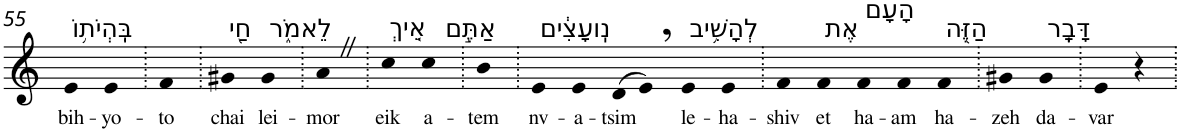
**kern	**text
*part1	*part1
*staff1	*staff1
*I"Piano	*
*I'Pno	*
!!LO:PB:g=z
*clefG2	*
*k[]	*
=55	=55
!LO:TX:a:t=בִּֽהְיֹת֥וֹ	!
!	!LO:LY:b
4e	bih-
!	!LO:LY:b
4e	-yo-
=56.	=56.
!	!LO:LY:b
4f	-to
=57.	=57.
!LO:TX:a:t=חַ֖י	!
!	!LO:LY:b
4g#X	chai
!LO:TX:a:t=לֵאמֹ֑ר	!
!	!LO:LY:b
4g#	lei-
=58.	=58.
!	!LO:LY:b
4aZ	-mor
=59.	=59.
!LO:TX:a:t=אֵ֚יךְ	!
!	!LO:LY:b
4cc	eik
!LO:TX:a:t=אַתֶּ֣ם	!
!	!LO:LY:b
4cc	a-
=60.	=60.
!	!LO:LY:b
4b	-tem
=61.	=61.
!LO:TX:a:t=נֽועָצִ֔ים	!
!	!LO:LY:b
4e	nv-
!	!LO:LY:b
4e	-a-
!	!LO:LY:b
(>8d	-tsim
8e,)	.
!LO:TX:a:t=לְהָשִׁ֥יב	!
!	!LO:LY:b
4e	le-
!	!LO:LY:b
4e	-ha-
=62.	=62.
!	!LO:LY:b
4f	-shiv
!LO:TX:a:t=אֶת	!
!	!LO:LY:b
4f	et
!LO:TX:a:t=הָעָם	!
!	!LO:LY:b
4f	ha-
!	!LO:LY:b
4f	-am
!LO:TX:a:t=הַזֶּ֖ה	!
!	!LO:LY:b
4f	ha-
=63.	=63.
!	!LO:LY:b
4g#X	-zeh
!LO:TX:a:t=דָּבָֽר	!
!	!LO:LY:b
4g#	da-
=64.	=64.
!	!LO:LY:b
4e	-var
4r	.
=.	=.
*-	*-
